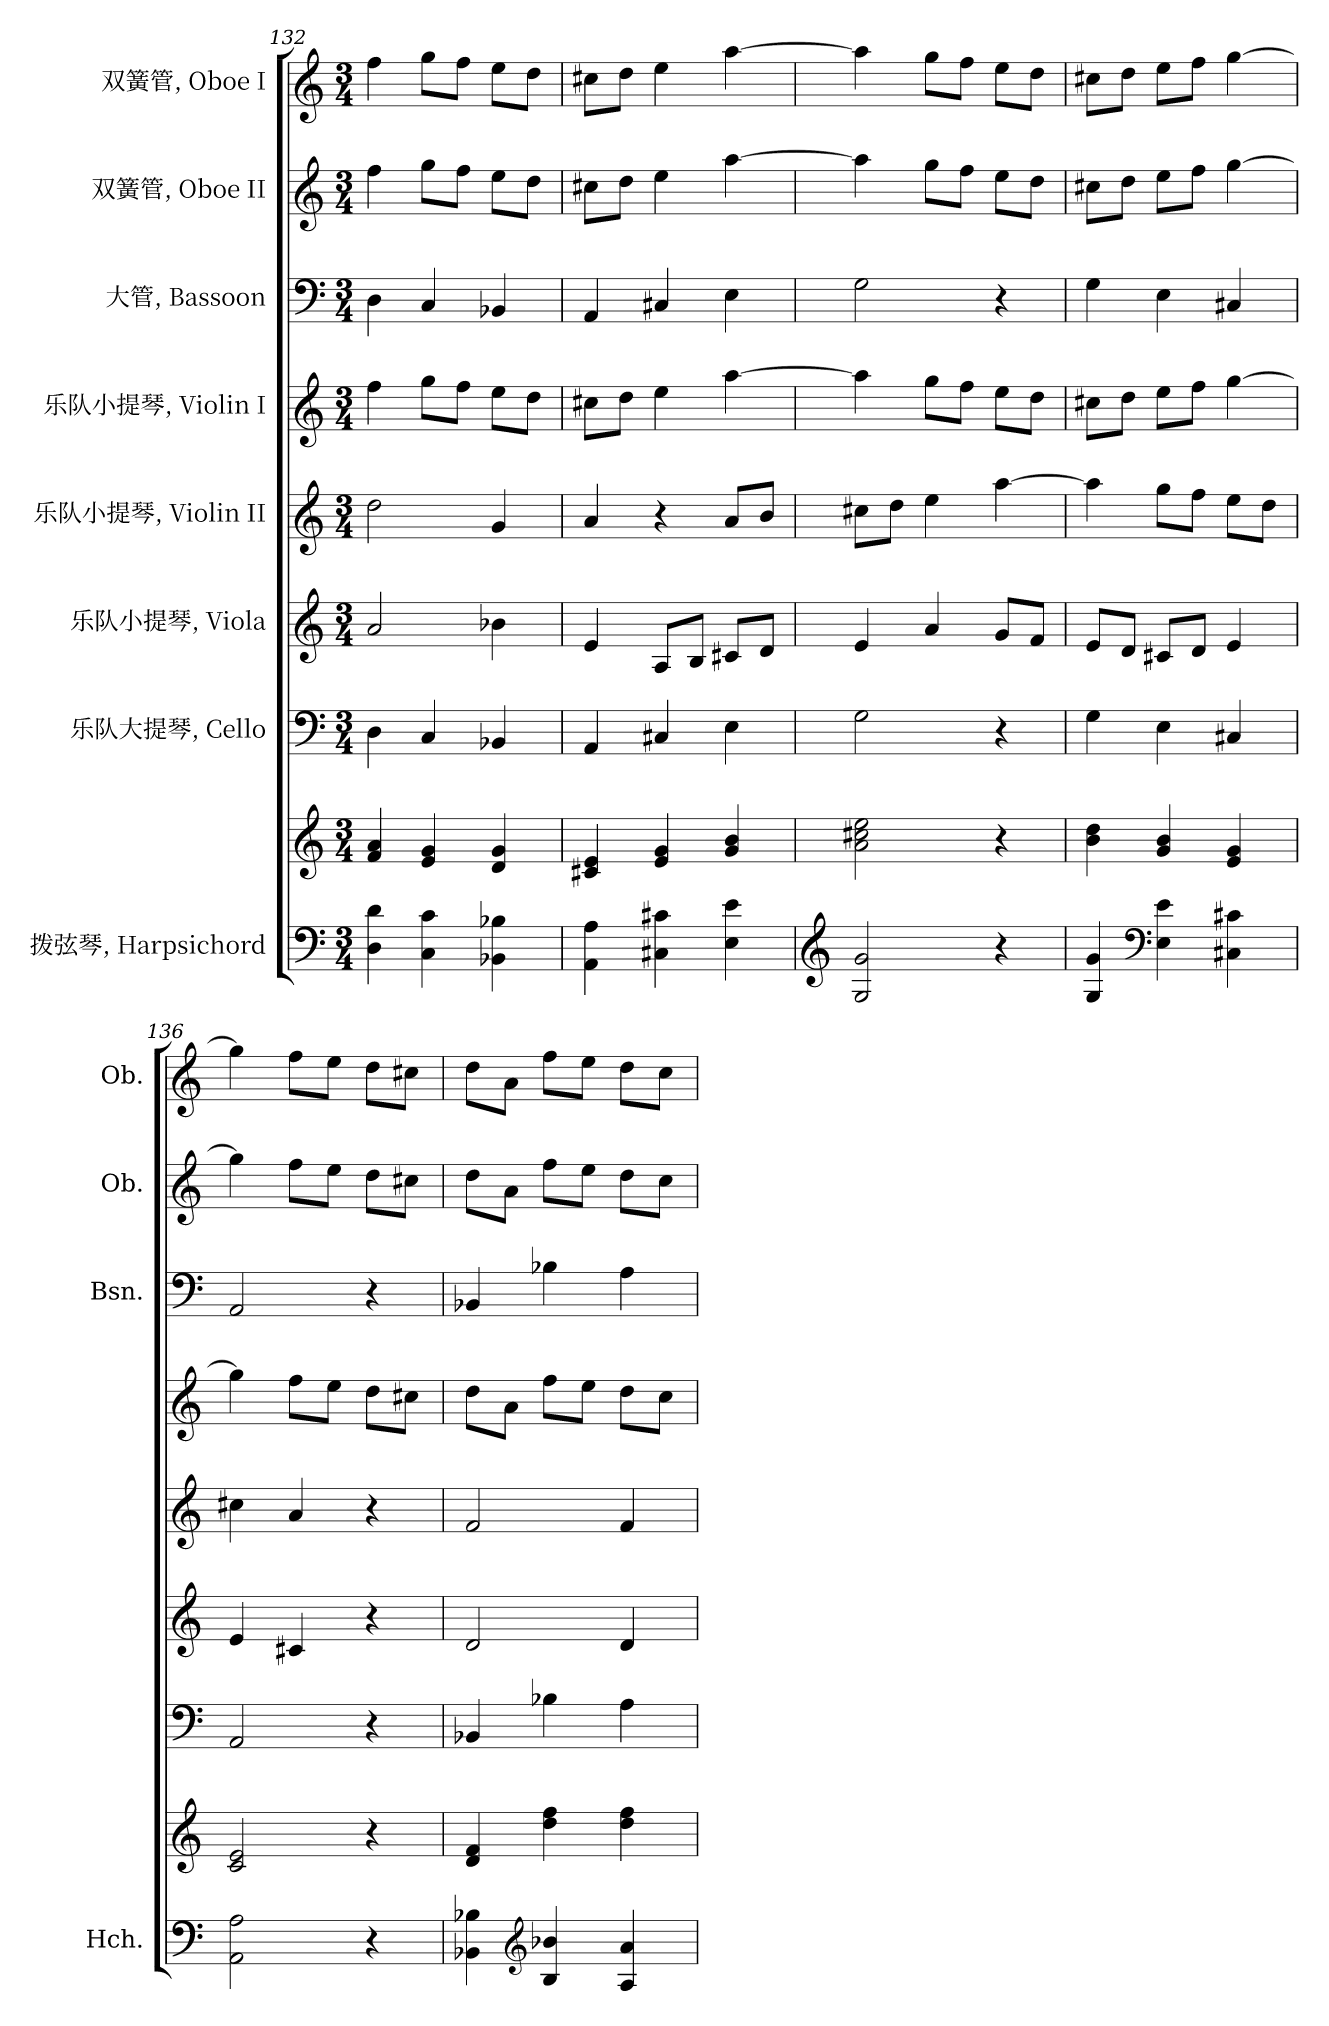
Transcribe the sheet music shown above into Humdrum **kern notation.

**kern	**kern	**kern	**kern	**kern	**kern	**kern	**kern	**kern
*part8	*part8	*part7	*part6	*part5	*part4	*part3	*part2	*part1
*staff9	*staff8	*staff7	*staff6	*staff5	*staff4	*staff3	*staff2	*staff1
*I"拨弦琴, Harpsichord	*	*I"乐队大提琴, Cello	*I"乐队小提琴, Viola	*I"乐队小提琴, Violin II	*I"乐队小提琴, Violin I	*I"大管, Bassoon	*I"双簧管, Oboe II	*I"双簧管, Oboe I
*I'Hch.	*	*	*	*	*	*I'Bsn.	*I'Ob.	*I'Ob.
!!LO:PB:g=z
*clefF4	*clefG2	*clefF4	*clefG2	*clefG2	*clefG2	*clefF4	*clefG2	*clefG2
*k[]	*k[]	*k[]	*k[]	*k[]	*k[]	*k[]	*k[]	*k[]
*M3/4	*M3/4	*M3/4	*M3/4	*M3/4	*M3/4	*M3/4	*M3/4	*M3/4
=132	=132	=132	=132	=132	=132	=132	=132	=132
4D\ 4d\	4f/ 4a/	4D\	2a/	2dd\	4ff\	4D\	4ff\	4ff\
4C\ 4c\	4e/ 4g/	4C/	.	.	8gg\L	4C/	8gg\L	8gg\L
.	.	.	.	.	8ff\J	.	8ff\J	8ff\J
4BB-X\ 4B-X\	4d/ 4g/	4BB-X/	4b-X\	4g/	8ee\L	4BB-X/	8ee\L	8ee\L
.	.	.	.	.	8dd\J	.	8dd\J	8dd\J
=133	=133	=133	=133	=133	=133	=133	=133	=133
4AA\ 4A\	4c#X/ 4e/	4AA/	4e/	4a/	8cc#X\L	4AA/	8cc#X\L	8cc#X\L
.	.	.	.	.	8dd\J	.	8dd\J	8dd\J
4C#X\ 4c#X\	4e/ 4g/	4C#X/	8A/L	4r	4ee\	4C#X/	4ee\	4ee\
.	.	.	8B/J	.	.	.	.	.
4E\ 4e\	4g/ 4b/	4E\	8c#X/L	8a/L	[4aa\	4E\	[4aa\	[4aa\
.	.	.	8d/J	8b/J	.	.	.	.
=134	=134	=134	=134	=134	=134	=134	=134	=134
*clefG2	*	*	*	*	*	*	*	*
2G/ 2g/	2a\ 2cc#X\ 2ee\	2G\	4e/	8cc#X\L	4aa\]	2G\	4aa\]	4aa\]
.	.	.	.	8dd\J	.	.	.	.
.	.	.	4a/	4ee\	8gg\L	.	8gg\L	8gg\L
.	.	.	.	.	8ff\J	.	8ff\J	8ff\J
4r	4r	4r	8g/L	[4aa\	8ee\L	4r	8ee\L	8ee\L
.	.	.	8f/J	.	8dd\J	.	8dd\J	8dd\J
=135	=135	=135	=135	=135	=135	=135	=135	=135
4G/ 4g/	4b\ 4dd\	4G\	8e/L	4aa\]	8cc#X\L	4G\	8cc#X\L	8cc#X\L
.	.	.	8d/J	.	8dd\J	.	8dd\J	8dd\J
*clefF4	*	*	*	*	*	*	*	*
4E\ 4e\	4g/ 4b/	4E\	8c#X/L	8gg\L	8ee\L	4E\	8ee\L	8ee\L
.	.	.	8d/J	8ff\J	8ff\J	.	8ff\J	8ff\J
4C#X\ 4c#X\	4e/ 4g/	4C#X/	4e/	8ee\L	[4gg\	4C#X/	[4gg\	[4gg\
.	.	.	.	8dd\J	.	.	.	.
=136	=136	=136	=136	=136	=136	=136	=136	=136
2AA\ 2A\	2c/ 2e/	2AA/	4e/	4cc#X\	4gg\]	2AA/	4gg\]	4gg\]
.	.	.	4c#X/	4a/	8ff\L	.	8ff\L	8ff\L
.	.	.	.	.	8ee\J	.	8ee\J	8ee\J
4r	4r	4r	4r	4r	8dd\L	4r	8dd\L	8dd\L
.	.	.	.	.	8cc#X\J	.	8cc#X\J	8cc#X\J
!!LO:PB:g=z
=137	=137	=137	=137	=137	=137	=137	=137	=137
4BB-X\ 4B-X\	4d/ 4f/	4BB-X/	2d/	2f/	8dd\L	4BB-X/	8dd\L	8dd\L
.	.	.	.	.	8a\J	.	8a\J	8a\J
*clefG2	*	*	*	*	*	*	*	*
4B-/ 4b-X/	4dd\ 4ff\	4B-X\	.	.	8ff\L	4B-X\	8ff\L	8ff\L
.	.	.	.	.	8ee\J	.	8ee\J	8ee\J
4A/ 4a/	4dd\ 4ff\	4A\	4d/	4f/	8dd\L	4A\	8dd\L	8dd\L
.	.	.	.	.	8cc\J	.	8cc\J	8cc\J
=	=	=	=	=	=	=	=	=
*-	*-	*-	*-	*-	*-	*-	*-	*-
